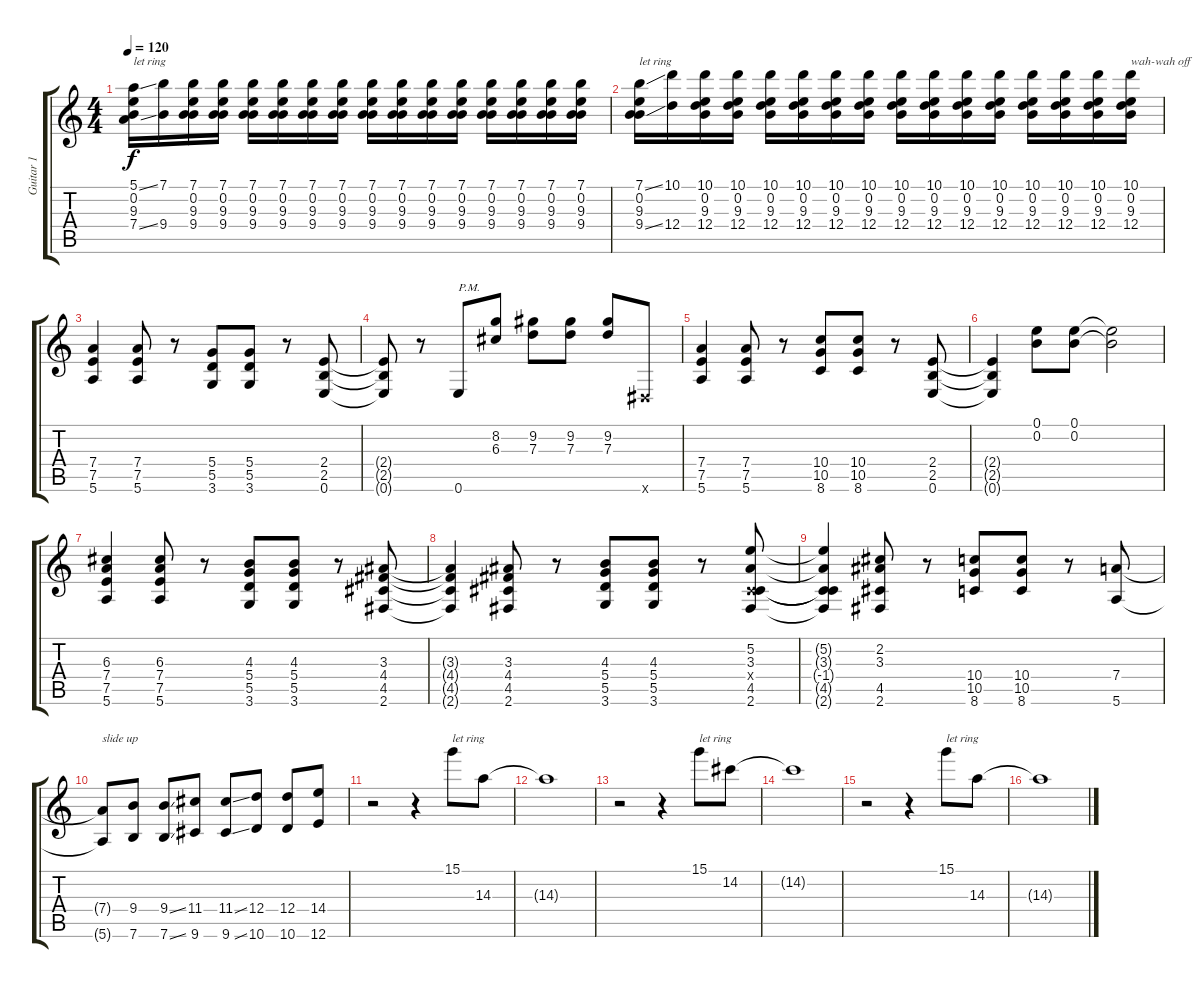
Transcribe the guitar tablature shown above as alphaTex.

\track ("Guitar 1" "Guitar 1") {instrument overdrivenguitar}
\staff {score tabs}
\tuning (E4 B3 G3 D3 A2 E2) {hide}
\ts (4 4)
\tempo 120
\clef g2
\ks c
(5.1{ss} 0.2 9.3 7.4{ss}).16{txt "let ring" dy f} (7.1 9.4).16 (7.1 0.2 9.3 9.4).16 (7.1 0.2 9.3 9.4).16 (7.1 0.2 9.3 9.4).16 (7.1 0.2 9.3 9.4).16 (7.1 0.2 9.3 9.4).16 (7.1 0.2 9.3 9.4).16 (7.1 0.2 9.3 9.4).16 (7.1 0.2 9.3 9.4).16 (7.1 0.2 9.3 9.4).16 (7.1 0.2 9.3 9.4).16 (7.1 0.2 9.3 9.4).16 (7.1 0.2 9.3 9.4).16 (7.1 0.2 9.3 9.4).16 (7.1 0.2 9.3 9.4).16 |
(7.1{ss} 0.2 9.3 9.4{ss}).16{txt "let ring"} (10.1 12.4).16 (10.1 0.2 9.3 12.4).16 (10.1 0.2 9.3 12.4).16 (10.1 0.2 9.3 12.4).16 (10.1 0.2 9.3 12.4).16 (10.1 0.2 9.3 12.4).16 (10.1 0.2 9.3 12.4).16 (10.1 0.2 9.3 12.4).16 (10.1 0.2 9.3 12.4).16 (10.1 0.2 9.3 12.4).16 (10.1 0.2 9.3 12.4).16 (10.1 0.2 9.3 12.4).16 (10.1 0.2 9.3 12.4).16 (10.1 0.2 9.3 12.4).16 (10.1 0.2 9.3 12.4).16{txt "wah-wah off"} |
(7.4 7.5 5.6).4 (7.4 7.5 5.6).8 r.8 (5.4 5.5 3.6).8 (5.4 5.5 3.6).8 r.8 (2.4 2.5 0.6).8 |
(2.4{t} 2.5{t} 0.6{t}).8 r.8 0.6.8{txt "P.M."} (8.2 6.3).8 (9.2 7.3).8 (9.2 7.3).8 (9.2 7.3).8 -1.6{x}.8 |
(7.4 7.5 5.6).4 (7.4 7.5 5.6).8 r.8 (10.4 10.5 8.6).8 (10.4 10.5 8.6).8 r.8 (2.4 2.5 0.6).8 |
(2.4{t} 2.5{t} 0.6{t}).4 (0.1 0.2).8 (0.1 0.2).8 (0.1{t} 0.2{t}).2 |
(6.3 7.4 7.5 5.6).4 (6.3 7.4 7.5 5.6).8 r.8 (4.3 5.4 5.5 3.6).8 (4.3 5.4 5.5 3.6).8 r.8 (3.3 4.4 4.5 2.6).8 |
(3.3{t} 4.4{t} 4.5{t} 2.6{t}).4 (3.3 4.4 4.5 2.6).8 r.8 (4.3 5.4 5.5 3.6).8 (4.3 5.4 5.5 3.6).8 r.8 (5.2 3.3 -1.4{x} 4.5 2.6).8 |
(5.2{t} 3.3{t} -1.4{t} 4.5{t} 2.6{t}).4 (2.2 3.3 4.5 2.6).8 r.8 (10.4 10.5 8.6).8 (10.4 10.5 8.6).8 r.8 (7.4 5.6).8 |
(7.4{t} 5.6{t}).8{txt "slide up"} (9.4 7.6).8 (9.4{ss} 7.6{ss}).8 (11.4 9.6).8 (11.4{ss} 9.6{ss}).8 (12.4 10.6).8 (12.4 10.6).8 (14.4 12.6).8 |
r.2 r.4 15.1.8{txt "let ring"} 14.3.8 |
14.3{t}.1 |
r.2 r.4 15.1.8{txt "let ring"} 14.2.8 |
14.2{t}.1 |
r.2 r.4 15.1.8{txt "let ring"} 14.3.8 |
14.3{t}.1
